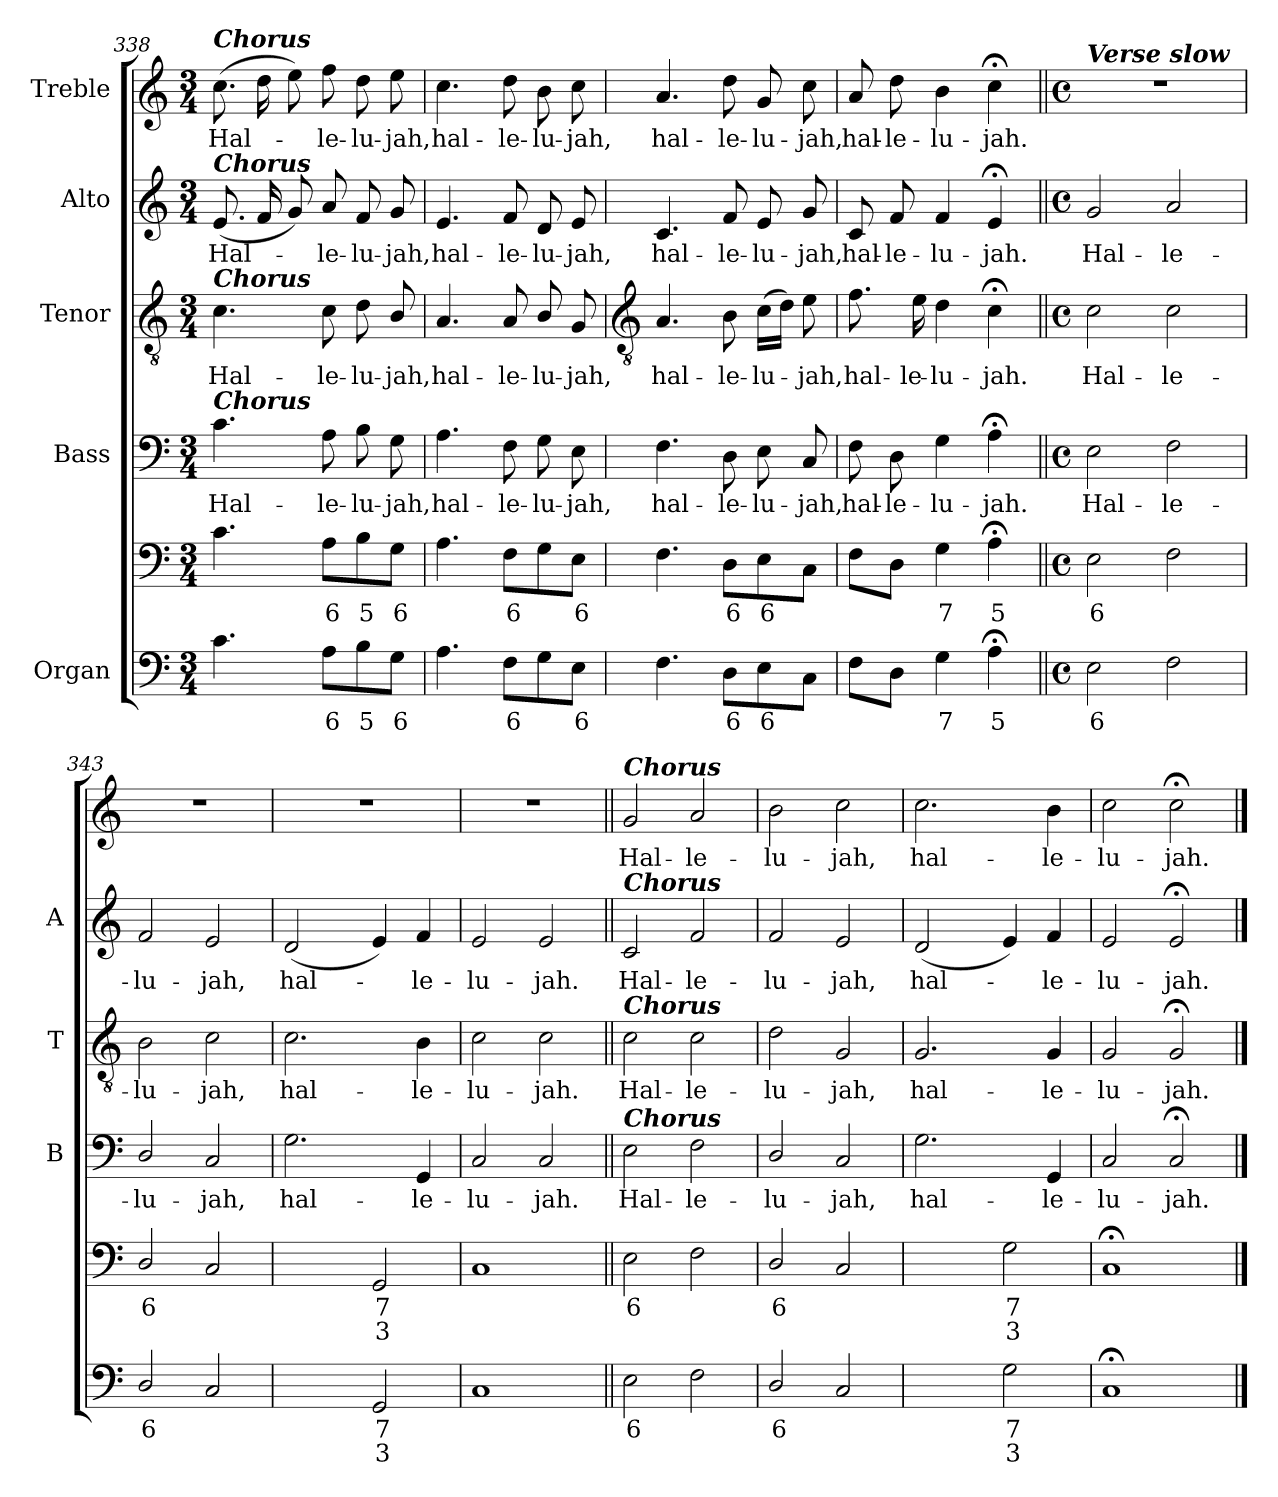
**kern	**text	**text	**kern	**text	**text	**kern	**text	**kern	**text	**kern	**text	**kern	**text
*part5	*part5	*part5	*part5	*part5	*part5	*part4	*part4	*part3	*part3	*part2	*part2	*part1	*part1
*staff6	*staff6	*staff6	*staff5	*staff5	*staff5	*staff4	*staff4	*staff3	*staff3	*staff2	*staff2	*staff1	*staff1
*I"Organ	*	*	*	*	*	*I"Bass	*	*I"Tenor	*	*I"Alto	*	*I"Treble	*
*	*	*	*	*	*	*I'B	*	*I'T	*	*I'A	*	*	*
*clefF4	*	*	*clefF4	*	*	*clefF4	*	*clefGv2	*	*clefG2	*	*clefG2	*
*k[]	*	*	*k[]	*	*	*k[]	*	*k[]	*	*k[]	*	*k[]	*
*C:	*	*	*C:	*	*	*C:	*	*C:	*	*C:	*	*C:	*
*M3/4	*	*	*M3/4	*	*	*M3/4	*	*M3/4	*	*M3/4	*	*M3/4	*
=338	=338	=338	=338	=338	=338	=338	=338	=338	=338	=338	=338	=338	=338
!	!	!	!	!	!	!	!	!	!	!	!	!LO:TX:a:Bi:t=Chorus	!
!	!	!	!	!	!	!	!	!	!	!LO:TX:a:Bi:t=Chorus	!	!	!
!	!	!	!	!	!	!	!	!LO:TX:a:Bi:t=Chorus	!	!	!	!	!
!	!	!	!	!	!	!LO:TX:a:Bi:t=Chorus	!	!	!	!	!	!	!
!	!	!	!	!	!	!	!LO:LY:b	!	!LO:LY:b	!	!LO:LY:b	!	!LO:LY:b
4.c	.	.	4.c	.	.	4.c	Hal-	4.c	Hal-	(<8.eL	Hal-	(>8.ccL	Hal-
.	.	.	.	.	.	.	.	.	.	16fL	.	16ddL	.
.	.	.	.	.	.	.	.	.	.	8gJ)	.	8eeJ)	.
!	!LO:LY:b	!	!	!LO:LY:b	!	!	!LO:LY:b	!	!LO:LY:b	!	!LO:LY:b	!	!LO:LY:b
8AL	6	.	8AL	6	.	8A	-le-	8c	-le-	8a	le-	8ff	le-
!	!LO:LY:b	!	!	!LO:LY:b	!	!	!LO:LY:b	!	!LO:LY:b	!	!LO:LY:b	!	!LO:LY:b
8B	5	.	8B	5	.	8B	-lu-	8d	-lu-	8f	-lu-	8dd	-lu-
!	!LO:LY:b	!	!	!LO:LY:b	!	!	!LO:LY:b	!	!LO:LY:b	!	!LO:LY:b	!	!LO:LY:b
8GJ	6	.	8GJ	6	.	8G	-jah,	8B/	-jah,	8g	-jah,	8ee	-jah,
=339	=339	=339	=339	=339	=339	=339	=339	=339	=339	=339	=339	=339	=339
!	!	!	!	!	!	!	!LO:LY:b	!	!LO:LY:b	!	!LO:LY:b	!	!LO:LY:b
4.A	.	.	4.A	.	.	4.A	hal-	4.A	hal-	4.e	hal-	4.cc	hal-
!	!LO:LY:b	!	!	!LO:LY:b	!	!	!LO:LY:b	!	!LO:LY:b	!	!LO:LY:b	!	!LO:LY:b
8FL	6	.	8FL	6	.	8F	-le-	8A	-le-	8f	-le-	8dd	-le-
!	!	!	!	!	!	!	!LO:LY:b	!	!LO:LY:b	!	!LO:LY:b	!	!LO:LY:b
8G	.	.	8G	.	.	8G	-lu-	8B/	-lu-	8d	-lu-	8b	-lu-
!	!LO:LY:b	!	!	!LO:LY:b	!	!	!LO:LY:b	!	!LO:LY:b	!	!LO:LY:b	!	!LO:LY:b
8EJ	6	.	8EJ	6	.	8E	-jah,	8G	-jah,	8e	-jah,	8cc	-jah,
!!LO:LB:g=z
=340	=340	=340	=340	=340	=340	=340	=340	=340	=340	=340	=340	=340	=340
*	*	*	*	*	*	*	*	*clefGv2	*	*	*	*	*
!	!	!	!	!	!	!	!LO:LY:b	!	!LO:LY:b	!	!LO:LY:b	!	!LO:LY:b
4.F	.	.	4.F	.	.	4.F	hal-	4.A	hal-	4.c	hal-	4.a	hal-
!	!LO:LY:b	!	!	!LO:LY:b	!	!	!LO:LY:b	!	!LO:LY:b	!	!LO:LY:b	!	!LO:LY:b
8DL	6	.	8DL	6	.	8D	-le-	8B	-le-	8f	-le-	8dd	-le-
!	!LO:LY:b	!	!	!LO:LY:b	!	!	!LO:LY:b	!	!LO:LY:b	!	!LO:LY:b	!	!LO:LY:b
8E	6	.	8E	6	.	8E	-lu-	(>16cLL	-lu-	8e	-lu-	8g	-lu-
.	.	.	.	.	.	.	.	16dJJ)	.	.	.	.	.
!	!	!	!	!	!	!	!LO:LY:b	!	!LO:LY:b	!	!LO:LY:b	!	!LO:LY:b
8CJ	.	.	8CJ	.	.	8C	-jah,	8e	jah,	8g	-jah,	8cc	-jah,
=341	=341	=341	=341	=341	=341	=341	=341	=341	=341	=341	=341	=341	=341
!	!	!	!	!	!	!	!LO:LY:b	!	!LO:LY:b	!	!LO:LY:b	!	!LO:LY:b
8FL	.	.	8FL	.	.	8F	hal-	8.f	hal-	8c	hal-	8a	hal-
!	!	!	!	!	!	!	!LO:LY:b	!	!	!	!LO:LY:b	!	!LO:LY:b
8DJ	.	.	8DJ	.	.	8D	-le-	.	.	8f	-le-	8dd	-le-
!	!	!	!	!	!	!	!	!	!LO:LY:b	!	!	!	!
.	.	.	.	.	.	.	.	16e	-le-	.	.	.	.
!	!LO:LY:b	!	!	!LO:LY:b	!	!	!LO:LY:b	!	!LO:LY:b	!	!LO:LY:b	!	!LO:LY:b
4G	7	.	4G	7	.	4G	-lu-	4d	-lu-	4f	-lu-	4b	-lu-
!	!LO:LY:b	!	!	!LO:LY:b	!	!	!LO:LY:b	!	!LO:LY:b	!	!LO:LY:b	!	!LO:LY:b
4A;<	5	.	4A;<	5	.	4A;<	-jah.	4c;<	-jah.	4e;<	-jah.	4cc;<	-jah.
=342||	=342||	=342||	=342||	=342||	=342||	=342||	=342||	=342||	=342||	=342||	=342||	=342||	=342||
*M4/4	*	*	*M4/4	*	*	*M4/4	*	*M4/4	*	*M4/4	*	*M4/4	*
*met(c)	*	*	*met(c)	*	*	*met(c)	*	*met(c)	*	*met(c)	*	*met(c)	*
!	!	!	!	!	!	!	!	!	!	!	!	!LO:TX:a:Bi:t=Verse slow	!
!	!LO:LY:b	!	!	!LO:LY:b	!	!	!LO:LY:b	!	!LO:LY:b	!	!LO:LY:b	!	!
2E	6	.	2E	6	.	2E	Hal-	2c	Hal-	2g	Hal-	1r	.
!	!	!	!	!	!	!	!LO:LY:b	!	!LO:LY:b	!	!LO:LY:b	!	!
2F	.	.	2F	.	.	2F	-le-	2c	-le-	2a	-le-	.	.
=343	=343	=343	=343	=343	=343	=343	=343	=343	=343	=343	=343	=343	=343
!	!LO:LY:b	!	!	!LO:LY:b	!	!	!LO:LY:b	!	!LO:LY:b	!	!LO:LY:b	!	!
2D/	6	.	2D/	6	.	2D/	-lu-	2B	-lu-	2f	-lu-	1r	.
!	!	!	!	!	!	!	!LO:LY:b	!	!LO:LY:b	!	!LO:LY:b	!	!
2C	.	.	2C	.	.	2C	-jah,	2c	-jah,	2e	-jah,	.	.
=344	=344	=344	=344	=344	=344	=344	=344	=344	=344	=344	=344	=344	=344
!	!LO:LY:b	!LO:LY:b	!	!LO:LY:b	!LO:LY:b	!	!LO:LY:b	!	!LO:LY:b	!	!LO:LY:b	!	!
[4Gyy	5	4__	[4Gyy	5	4__	2.G	hal-	2.c	hal-	(<2d	hal-	1r	.
!	!LO:LY:b	!	!	!LO:LY:b	!	!	!	!	!	!	!	!	!
4Gyy]	6	.	4Gyy]	6	.	.	.	.	.	.	.	.	.
!	!LO:LY:b	!LO:LY:b	!	!LO:LY:b	!LO:LY:b	!	!	!	!	!	!	!	!
2GG	7	3	2GG	7	3	.	.	.	.	4e)	.	.	.
!	!	!	!	!	!	!	!LO:LY:b	!	!LO:LY:b	!	!LO:LY:b	!	!
.	.	.	.	.	.	4GG	-le-	4B	-le-	4f	le-	.	.
=345	=345	=345	=345	=345	=345	=345	=345	=345	=345	=345	=345	=345	=345
!	!	!	!	!	!	!	!LO:LY:b	!	!LO:LY:b	!	!LO:LY:b	!	!
1C	.	.	1C	.	.	2C	-lu-	2c	-lu-	2e	-lu-	1r	.
!	!	!	!	!	!	!	!LO:LY:b	!	!LO:LY:b	!	!LO:LY:b	!	!
.	.	.	.	.	.	2C	-jah.	2c	-jah.	2e	-jah.	.	.
=346||	=346||	=346||	=346||	=346||	=346||	=346||	=346||	=346||	=346||	=346||	=346||	=346||	=346||
!	!	!	!	!	!	!	!	!	!	!	!	!LO:TX:a:Bi:t=Chorus	!
!	!	!	!	!	!	!	!	!	!	!LO:TX:a:Bi:t=Chorus	!	!	!
!	!	!	!	!	!	!	!	!LO:TX:a:Bi:t=Chorus	!	!	!	!	!
!	!	!	!	!	!	!LO:TX:a:Bi:t=Chorus	!	!	!	!	!	!	!
!	!LO:LY:b	!	!	!LO:LY:b	!	!	!LO:LY:b	!	!LO:LY:b	!	!LO:LY:b	!	!LO:LY:b
2E	6	.	2E	6	.	2E	Hal-	2c	Hal-	2c	Hal-	2g	Hal-
!	!	!	!	!	!	!	!LO:LY:b	!	!LO:LY:b	!	!LO:LY:b	!	!LO:LY:b
2F	.	.	2F	.	.	2F	-le-	2c	-le-	2f	-le-	2a	-le-
=347	=347	=347	=347	=347	=347	=347	=347	=347	=347	=347	=347	=347	=347
!	!LO:LY:b	!	!	!LO:LY:b	!	!	!LO:LY:b	!	!LO:LY:b	!	!LO:LY:b	!	!LO:LY:b
2D/	6	.	2D/	6	.	2D/	-lu-	2d	-lu-	2f	-lu-	2b	-lu-
!	!	!	!	!	!	!	!LO:LY:b	!	!LO:LY:b	!	!LO:LY:b	!	!LO:LY:b
2C	.	.	2C	.	.	2C	-jah,	2G	-jah,	2e	-jah,	2cc	-jah,
=348	=348	=348	=348	=348	=348	=348	=348	=348	=348	=348	=348	=348	=348
!	!LO:LY:b	!LO:LY:b	!	!LO:LY:b	!LO:LY:b	!	!LO:LY:b	!	!LO:LY:b	!	!LO:LY:b	!	!LO:LY:b
[4GGyy	5	4__	[4GGyy	5	4__	2.G	hal-	2.G	hal-	(<2d	hal-	2.cc	hal-
!	!LO:LY:b	!	!	!LO:LY:b	!	!	!	!	!	!	!	!	!
4GGyy]	6	.	4GGyy]	6	.	.	.	.	.	.	.	.	.
!	!LO:LY:b	!LO:LY:b	!	!LO:LY:b	!LO:LY:b	!	!	!	!	!	!	!	!
2G	7	3	2G	7	3	.	.	.	.	4e)	.	.	.
!	!	!	!	!	!	!	!LO:LY:b	!	!LO:LY:b	!	!LO:LY:b	!	!LO:LY:b
.	.	.	.	.	.	4GG	-le-	4G	-le-	4f	le-	4b	-le-
=349	=349	=349	=349	=349	=349	=349	=349	=349	=349	=349	=349	=349	=349
!	!	!	!	!	!	!	!LO:LY:b	!	!LO:LY:b	!	!LO:LY:b	!	!LO:LY:b
1C;<	.	.	1C;<	.	.	2C	-lu-	2G	-lu-	2e	-lu-	2cc	-lu-
!	!	!	!	!	!	!	!LO:LY:b	!	!LO:LY:b	!	!LO:LY:b	!	!LO:LY:b
.	.	.	.	.	.	2C;<	-jah.	2G;<	-jah.	2e;<	-jah.	2cc;<	-jah.
==	==	==	==	==	==	==	==	==	==	==	==	==	==
*-	*-	*-	*-	*-	*-	*-	*-	*-	*-	*-	*-	*-	*-
